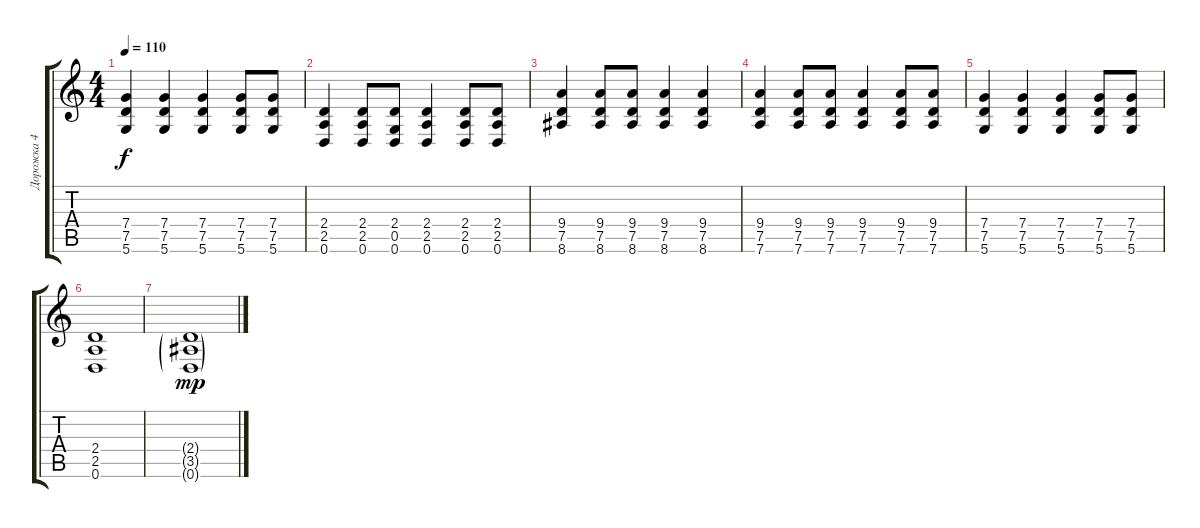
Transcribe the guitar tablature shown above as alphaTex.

\track ("Дорожка 4" "Дорожка 4") {instrument distortionguitar}
\staff {score tabs}
\tuning (D4 A3 F3 C3 G2 D2) {hide}
\ts (4 4)
\tempo 110
\clef g2
\ks c
(7.4 7.5 5.6).4{dy f} (7.4 7.5 5.6).4 (7.4 7.5 5.6).4 (7.4 7.5 5.6).8 (7.4 7.5 5.6).8 |
(2.4 2.5 0.6).4 (2.4 2.5 0.6).8 (2.4 0.5 0.6).8 (2.4 2.5 0.6).4 (2.4 2.5 0.6).8 (2.4 2.5 0.6).8 |
(9.4 7.5 8.6).4 (9.4 7.5 8.6).8 (9.4 7.5 8.6).8 (9.4 7.5 8.6).4 (9.4 7.5 8.6).4 |
(9.4 7.5 7.6).4 (9.4 7.5 7.6).8 (9.4 7.5 7.6).8 (9.4 7.5 7.6).4 (9.4 7.5 7.6).8 (9.4 7.5 7.6).8 |
(7.4 7.5 5.6).4 (7.4 7.5 5.6).4 (7.4 7.5 5.6).4 (7.4 7.5 5.6).8 (7.4 7.5 5.6).8 |
(2.4 2.5 0.6).1 |
(2.4{g} 3.5{g} 0.6{g}).1{dy mp}
